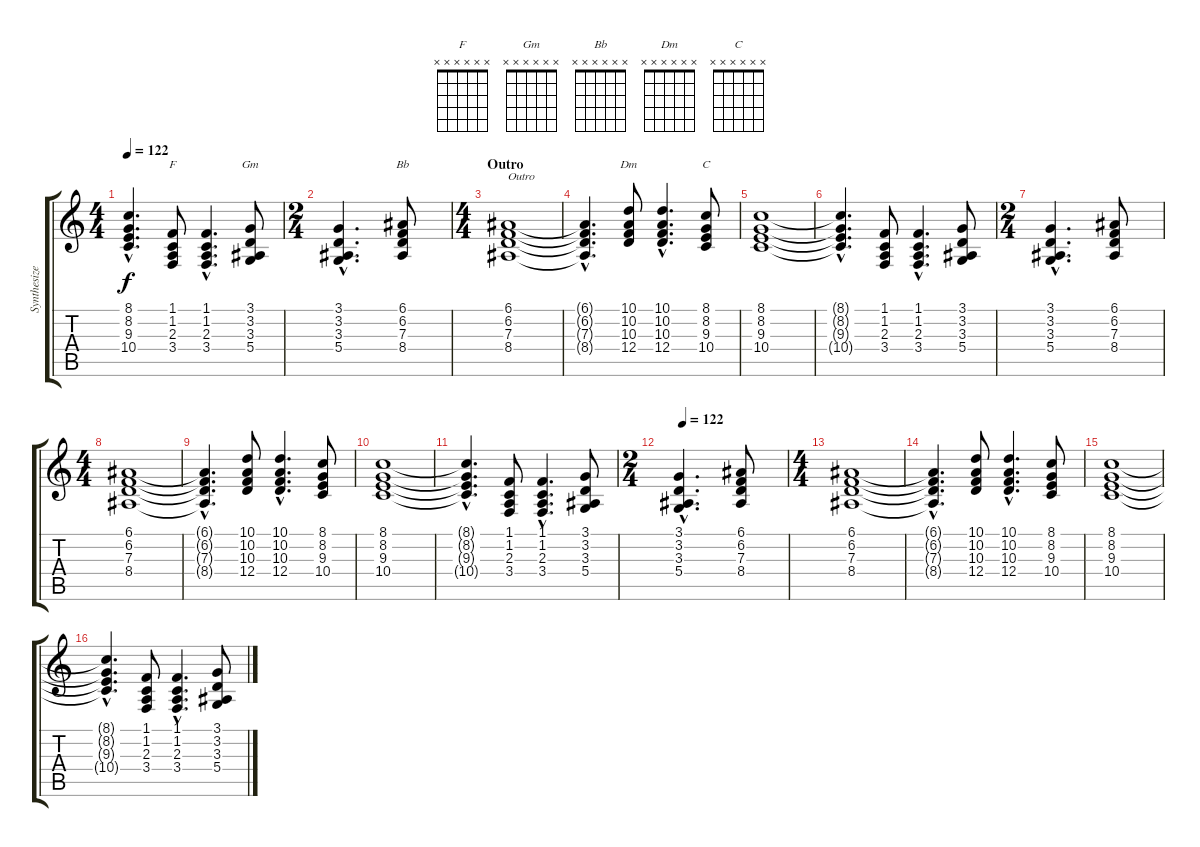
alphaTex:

\track ("Synthesizer 1" "Synthesize") {instrument synthstrings2}
\staff {score tabs}
\tuning (E4 B3 G3 D3 A2 E2) {hide}
\chord ("F" x x x x x x) {firstfret 0}
\chord ("Gm" x x x x x x) {firstfret 0}
\chord ("Bb" x x x x x x) {firstfret 0}
\chord ("Dm" x x x x x x) {firstfret 0}
\chord ("C" x x x x x x) {firstfret 0}
\ts (4 4)
\tempo 122
\clef g2
\ks c
(8.1{hac t} 8.2{hac t} 9.3{hac t} 10.4{hac t}).4{d dy f} (1.1 1.2 2.3 3.4).8{ch "F"} (1.1{hac} 1.2{hac} 2.3{hac} 3.4{hac}).4{d} (3.1 3.2 3.3 5.4).8{ch "Gm"} |
\ts (2 4)
(3.1{hac} 3.2{hac} 3.3{hac} 5.4{hac}).4{d} (6.1 6.2 7.3 8.4).8{ch "Bb"} |
\ts (4 4)
\section ("" "Outro")
(6.1 6.2 7.3 8.4).1{txt "Outro"} |
(6.1{hac t} 6.2{hac t} 7.3{hac t} 8.4{hac t}).4{d} (10.1 10.2 10.3 12.4).8{ch "Dm"} (10.1{hac} 10.2{hac} 10.3{hac} 12.4{hac}).4{d} (8.1 8.2 9.3 10.4).8{ch "C"} |
(8.1 8.2 9.3 10.4).1 |
(8.1{hac t} 8.2{hac t} 9.3{hac t} 10.4{hac t}).4{d} (1.1 1.2 2.3 3.4).8 (1.1{hac} 1.2{hac} 2.3{hac} 3.4{hac}).4{d} (3.1 3.2 3.3 5.4).8 |
\ts (2 4)
(3.1{hac} 3.2{hac} 3.3{hac} 5.4{hac}).4{d} (6.1 6.2 7.3 8.4).8 |
\ts (4 4)
(6.1 6.2 7.3 8.4).1 |
(6.1{hac t} 6.2{hac t} 7.3{hac t} 8.4{hac t}).4{d} (10.1 10.2 10.3 12.4).8 (10.1{hac} 10.2{hac} 10.3{hac} 12.4{hac}).4{d} (8.1 8.2 9.3 10.4).8 |
(8.1 8.2 9.3 10.4).1 |
(8.1{hac t} 8.2{hac t} 9.3{hac t} 10.4{hac t}).4{d} (1.1 1.2 2.3 3.4).8 (1.1{hac} 1.2{hac} 2.3{hac} 3.4{hac}).4{d} (3.1 3.2 3.3 5.4).8 |
\ts (2 4)
\tempo 122
(3.1{hac} 3.2{hac} 3.3{hac} 5.4{hac}).4{d} (6.1 6.2 7.3 8.4).8 |
\ts (4 4)
(6.1 6.2 7.3 8.4).1 |
(6.1{hac t} 6.2{hac t} 7.3{hac t} 8.4{hac t}).4{d} (10.1 10.2 10.3 12.4).8 (10.1{hac} 10.2{hac} 10.3{hac} 12.4{hac}).4{d} (8.1 8.2 9.3 10.4).8 |
(8.1 8.2 9.3 10.4).1 |
(8.1{hac t} 8.2{hac t} 9.3{hac t} 10.4{hac t}).4{d} (1.1 1.2 2.3 3.4).8 (1.1{hac} 1.2{hac} 2.3{hac} 3.4{hac}).4{d} (3.1 3.2 3.3 5.4).8
